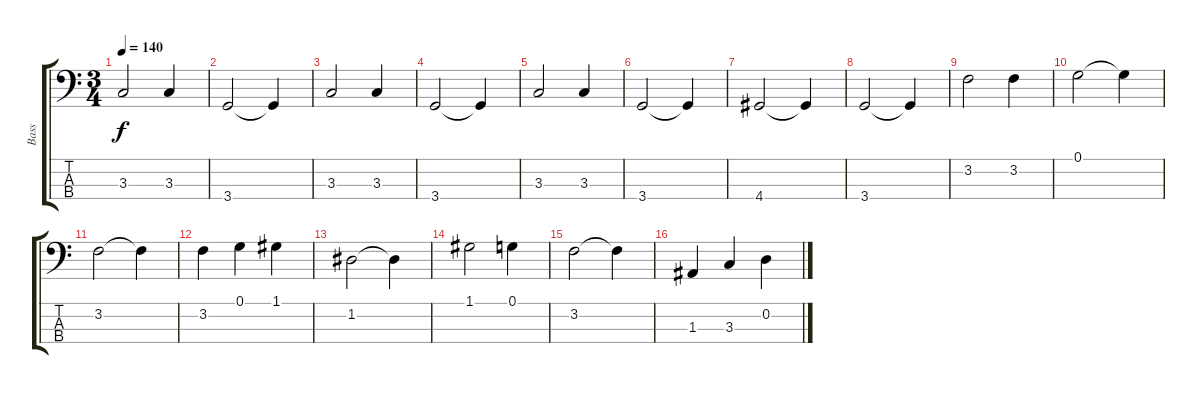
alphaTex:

\track ("Bass" "Bass") {instrument acousticbass}
\staff {score tabs}
\tuning (G2 D2 A1 E1) {hide}
\ts (3 4)
\tempo 140
\clef f4
\ks c
3.3.2{dy f} 3.3.4 |
3.4.2 3.4{t}.4 |
3.3.2 3.3.4 |
3.4.2 3.4{t}.4 |
3.3.2 3.3.4 |
3.4.2 3.4{t}.4 |
4.4.2 4.4{t}.4 |
3.4.2 3.4{t}.4 |
3.2.2 3.2.4 |
0.1.2 0.1{t}.4 |
3.2.2 3.2{t}.4 |
3.2.4 0.1.4 1.1.4 |
1.2.2 1.2{t}.4 |
1.1.2 0.1.4 |
3.2.2 3.2{t}.4 |
1.3.4 3.3.4 0.2.4
